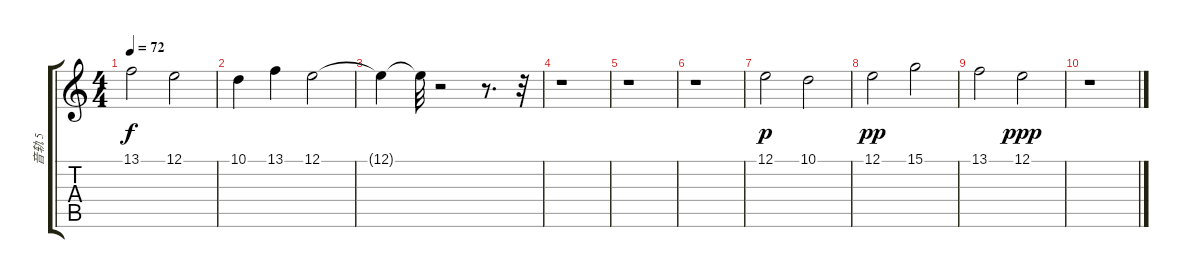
\track ("音轨 5" "音轨 5") {instrument stringensemble1}
\staff {score tabs}
\tuning (E4 B3 G3 D3 A2 E2) {hide}
\ts (4 4)
\tempo 72
\clef g2
\ks c
13.1.2{dy f} 12.1.2 |
10.1.4 13.1.4 12.1.2 |
12.1{t}.4 12.1{t}.32 r.2 r.8{d} r.32 |
r.1 |
r.1 |
r.1 |
12.1.2{dy p volume 4} 10.1.2 |
12.1.2{dy pp} 15.1.2 |
13.1.2 12.1.2{dy ppp} |
r.1
